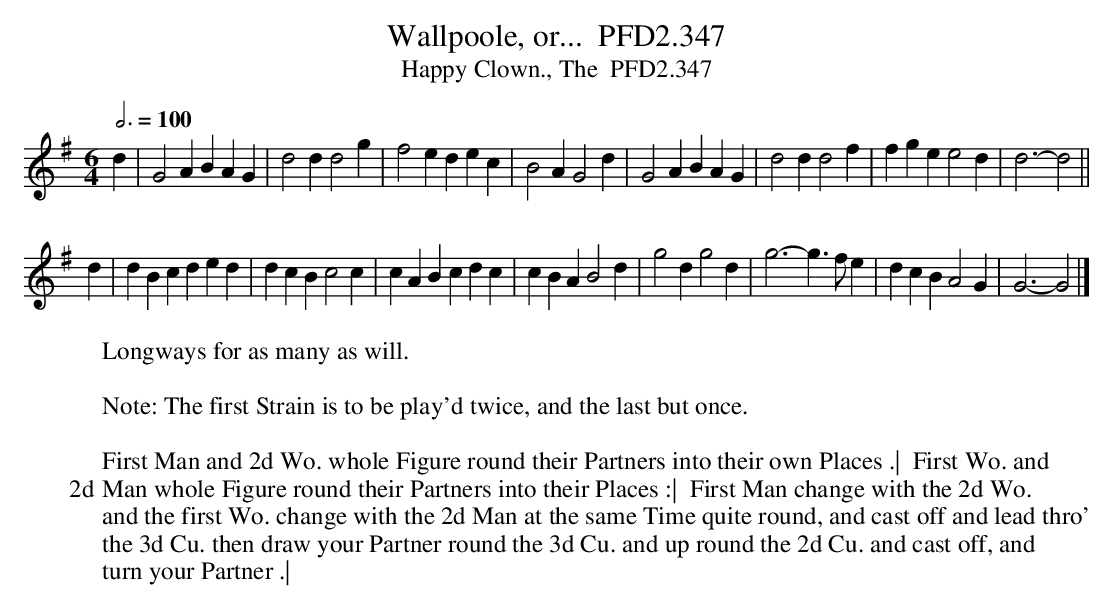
X:1
T:Wallpoole, or...  PFD2.347
T:Happy Clown., The  PFD2.347
W:Longways for as many as will.
L:1/4
M:6/4
Q:3/4=100
K:G
d|G2ABAG|d2d d2g|f2e dec|B2A G2d|G2A BAG|d2d d2f|fge e2d|d3-d2||
d|dBcded|dcBc2c|cAB cdc|cBA B2d|g2d g2d|g3-g>fe|dcB A2G|G3-G2|]
W:
W: Note: The first Strain is to be play'd twice, and the last but once.
W:
W: First Man and 2d Wo. whole Figure round their Partners into their own Places .|  First Wo. and
W: 2d Man whole Figure round their Partners into their Places :|  First Man change with the 2d Wo.
W: and the first Wo. change with the 2d Man at the same Time quite round, and cast off and lead thro'
W: the 3d Cu. then draw your Partner round the 3d Cu. and up round the 2d Cu. and cast off, and
W: turn your Partner .|
